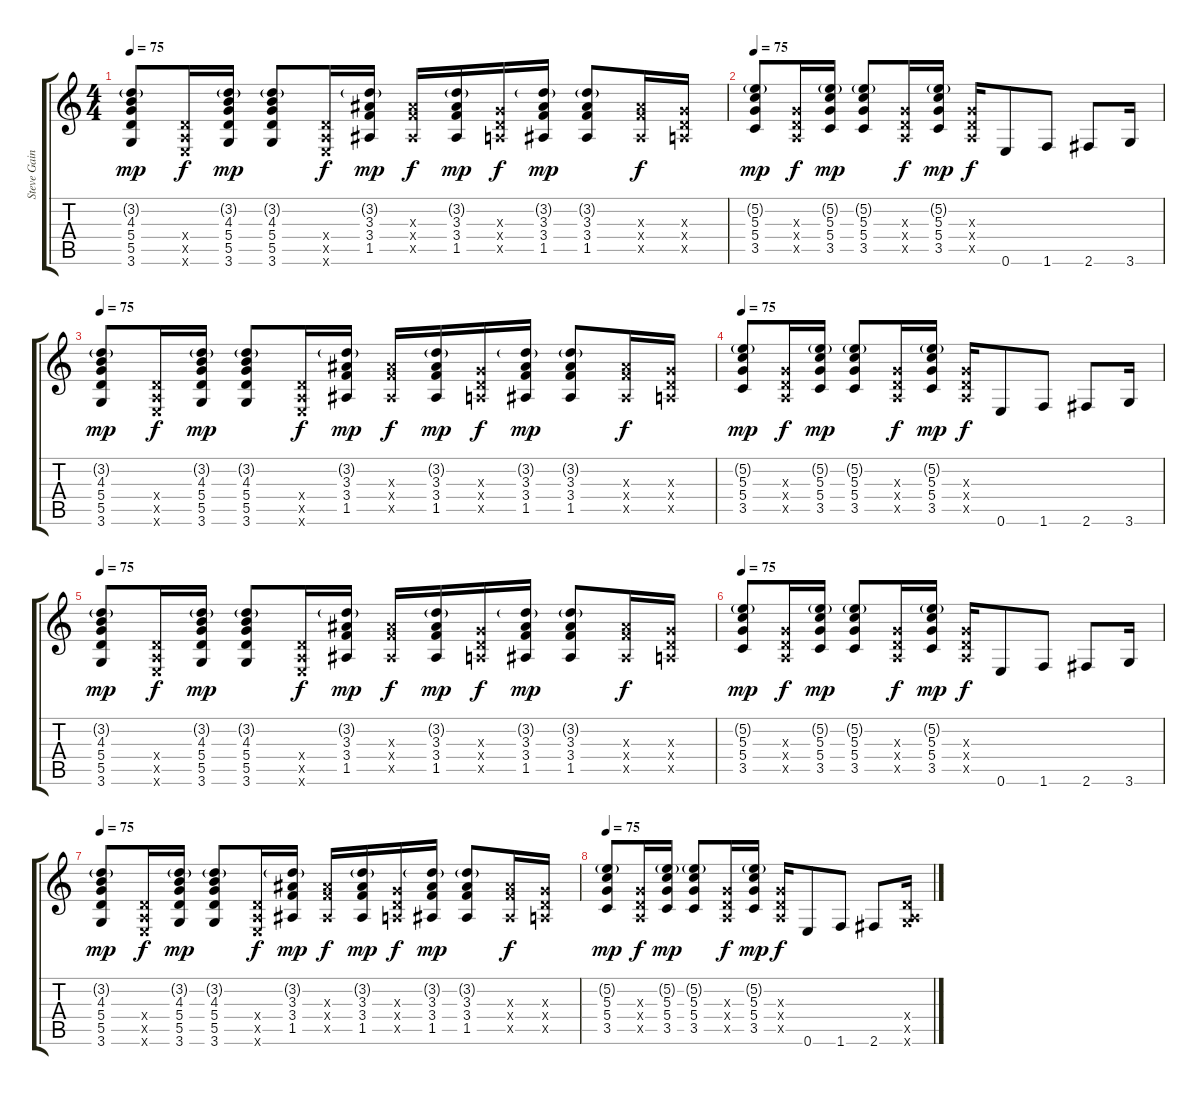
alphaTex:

\track ("Steve Gaines (solo guitar)" "Steve Gain") {instrument distortionguitar}
\staff {score tabs}
\tuning (E4 B3 G3 D3 A2 E2) {hide}
\ts (4 4)
\tempo 75
\clef g2
\ks c
(3.2{g} 4.3 5.4 5.5 3.6).8{dy mp volume 8} (0.4{x} 0.5{x} 0.6{x}).16{dy f} (3.2{g} 4.3 5.4 5.5 3.6).16{dy mp} (3.2{g} 4.3 5.4 5.5 3.6).8 (0.4{x} 0.5{x} 0.6{x}).16{dy f} (3.2{g} 3.3 3.4 1.5).16{dy mp} (3.3{x} 3.4{x} 1.5{x}).16{dy f} (3.2{g} 3.3 3.4 1.5).16{dy mp} (0.3{x} 0.4{x} 0.5{x}).16{dy f} (3.2{g} 3.3 3.4 1.5).16{dy mp} (3.2{g} 3.3 3.4 1.5).8 (3.3{x} 3.4{x} 1.5{x}).16{dy f} (0.3{x} 0.4{x} 0.5{x}).16 |
\tempo 75
(5.2{g} 5.3 5.4 3.5).8{dy mp} (0.3{x} 0.4{x} 0.5{x}).16{dy f} (5.2{g} 5.3 5.4 3.5).16{dy mp} (5.2{g} 5.3 5.4 3.5).8 (0.3{x} 0.4{x} 0.5{x}).16{dy f} (5.2{g} 5.3 5.4 3.5).16{dy mp} (0.3{x} 0.4{x} 0.5{x}).16{dy f} 0.6.8 1.6.8 2.6.8 3.6.16 |
\tempo 75
(3.2{g} 4.3 5.4 5.5 3.6).8{dy mp volume 8} (0.4{x} 0.5{x} 0.6{x}).16{dy f} (3.2{g} 4.3 5.4 5.5 3.6).16{dy mp} (3.2{g} 4.3 5.4 5.5 3.6).8 (0.4{x} 0.5{x} 0.6{x}).16{dy f} (3.2{g} 3.3 3.4 1.5).16{dy mp} (3.3{x} 3.4{x} 1.5{x}).16{dy f} (3.2{g} 3.3 3.4 1.5).16{dy mp} (0.3{x} 0.4{x} 0.5{x}).16{dy f} (3.2{g} 3.3 3.4 1.5).16{dy mp} (3.2{g} 3.3 3.4 1.5).8 (3.3{x} 3.4{x} 1.5{x}).16{dy f} (0.3{x} 0.4{x} 0.5{x}).16 |
\tempo 75
(5.2{g} 5.3 5.4 3.5).8{dy mp} (0.3{x} 0.4{x} 0.5{x}).16{dy f} (5.2{g} 5.3 5.4 3.5).16{dy mp} (5.2{g} 5.3 5.4 3.5).8 (0.3{x} 0.4{x} 0.5{x}).16{dy f} (5.2{g} 5.3 5.4 3.5).16{dy mp} (0.3{x} 0.4{x} 0.5{x}).16{dy f} 0.6.8 1.6.8 2.6.8 3.6.16 |
\tempo 75
(3.2{g} 4.3 5.4 5.5 3.6).8{dy mp volume 8} (0.4{x} 0.5{x} 0.6{x}).16{dy f} (3.2{g} 4.3 5.4 5.5 3.6).16{dy mp} (3.2{g} 4.3 5.4 5.5 3.6).8 (0.4{x} 0.5{x} 0.6{x}).16{dy f} (3.2{g} 3.3 3.4 1.5).16{dy mp} (3.3{x} 3.4{x} 1.5{x}).16{dy f} (3.2{g} 3.3 3.4 1.5).16{dy mp} (0.3{x} 0.4{x} 0.5{x}).16{dy f} (3.2{g} 3.3 3.4 1.5).16{dy mp} (3.2{g} 3.3 3.4 1.5).8 (3.3{x} 3.4{x} 1.5{x}).16{dy f} (0.3{x} 0.4{x} 0.5{x}).16 |
\tempo 75
(5.2{g} 5.3 5.4 3.5).8{dy mp} (0.3{x} 0.4{x} 0.5{x}).16{dy f} (5.2{g} 5.3 5.4 3.5).16{dy mp} (5.2{g} 5.3 5.4 3.5).8 (0.3{x} 0.4{x} 0.5{x}).16{dy f} (5.2{g} 5.3 5.4 3.5).16{dy mp} (0.3{x} 0.4{x} 0.5{x}).16{dy f} 0.6.8 1.6.8 2.6.8 3.6.16 |
\tempo 75
(3.2{g} 4.3 5.4 5.5 3.6).8{dy mp volume 8} (0.4{x} 0.5{x} 0.6{x}).16{dy f} (3.2{g} 4.3 5.4 5.5 3.6).16{dy mp} (3.2{g} 4.3 5.4 5.5 3.6).8 (0.4{x} 0.5{x} 0.6{x}).16{dy f} (3.2{g} 3.3 3.4 1.5).16{dy mp} (3.3{x} 3.4{x} 1.5{x}).16{dy f} (3.2{g} 3.3 3.4 1.5).16{dy mp} (0.3{x} 0.4{x} 0.5{x}).16{dy f} (3.2{g} 3.3 3.4 1.5).16{dy mp} (3.2{g} 3.3 3.4 1.5).8 (3.3{x} 3.4{x} 1.5{x}).16{dy f} (0.3{x} 0.4{x} 0.5{x}).16 |
\tempo 75
(5.2{g} 5.3 5.4 3.5).8{dy mp} (0.3{x} 0.4{x} 0.5{x}).16{dy f} (5.2{g} 5.3 5.4 3.5).16{dy mp} (5.2{g} 5.3 5.4 3.5).8 (0.3{x} 0.4{x} 0.5{x}).16{dy f} (5.2{g} 5.3 5.4 3.5).16{dy mp} (0.3{x} 0.4{x} 0.5{x}).16{dy f} 0.6.8 1.6.8 2.6.8 (0.4{x} 0.5{x} 3.6{x}).16
